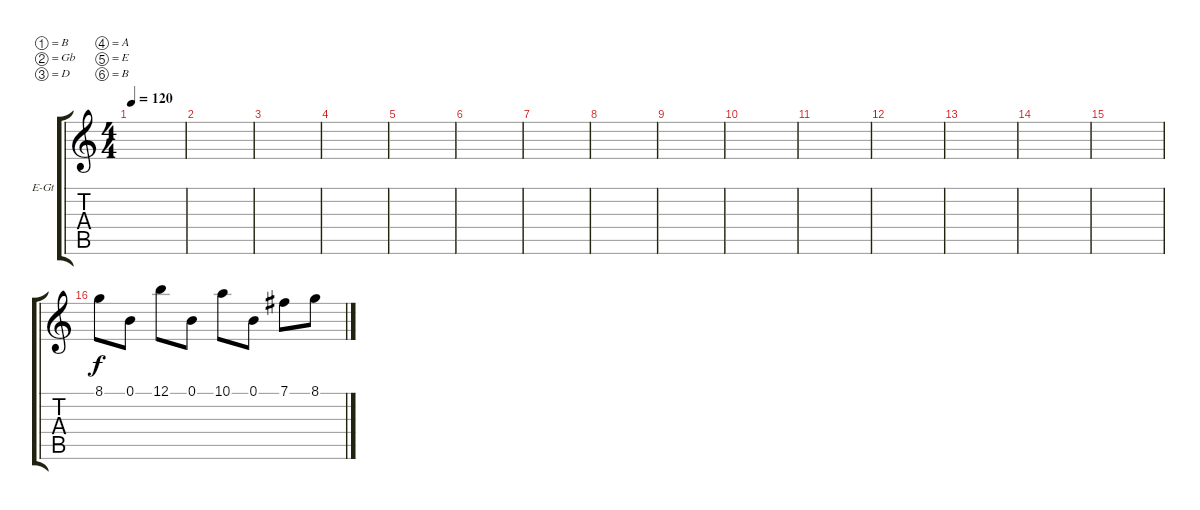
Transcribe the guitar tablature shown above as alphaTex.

\bracketExtendMode groupsimilarinstruments
\firstSystemTrackNameOrientation horizontal
\otherSystemsTrackNameOrientation horizontal
\track ("Guitar 2" "E-Gt") {instrument distortionguitar}
\staff {score tabs}
\tuning (B3 Gb3 D3 A2 E2 B1)
\ts (4 4)
\tempo 120
\clef g2
\ks c
|
|
|
|
|
|
|
|
|
|
|
|
|
|
|
8.1.8 0.1.8 12.1.8 0.1.8 10.1.8 0.1.8 7.1.8 8.1.8
